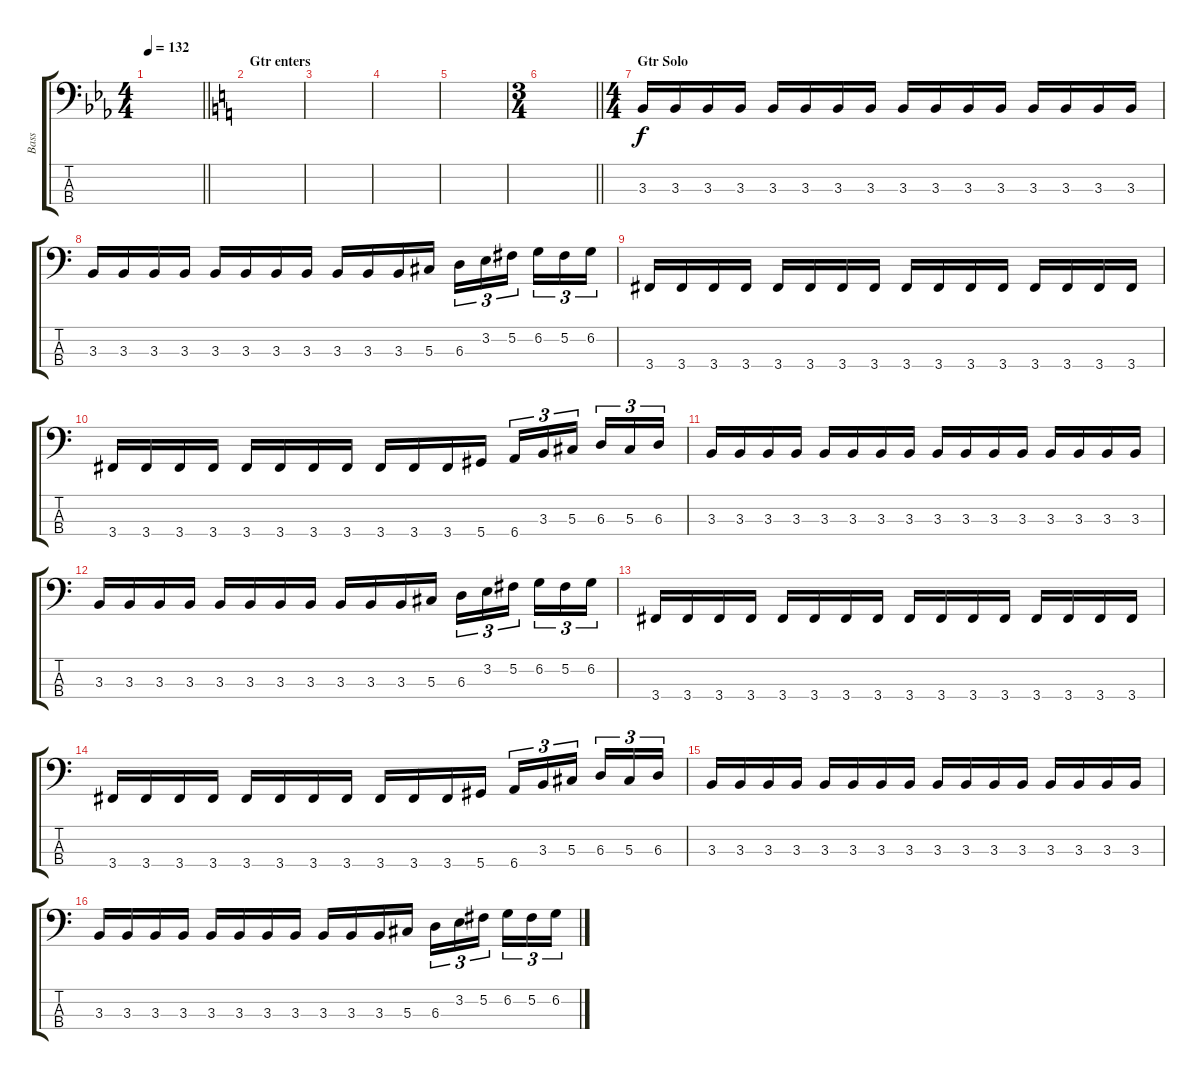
\track ("Bass" "Bass") {instrument electricbasspick}
\staff {score tabs}
\tuning (Gb2 Db2 Ab1 Eb1) {hide}
\ts (4 4)
\tempo 132
\clef f4
\barLineRight lightlight
\ks eb
|
\section ("" "Gtr enters")
\ks c
|
|
|
|
\ts (3 4)
\barLineRight lightlight
|
\ts (4 4)
\section ("" "Gtr Solo")
3.3.16 3.3.16 3.3.16 3.3.16 3.3.16 3.3.16 3.3.16 3.3.16 3.3.16 3.3.16 3.3.16 3.3.16 3.3.16 3.3.16 3.3.16 3.3.16 |
3.3.16 3.3.16 3.3.16 3.3.16 3.3.16 3.3.16 3.3.16 3.3.16 3.3.16 3.3.16 3.3.16 5.3.16 6.3.16{tu (3 2)} 3.2.16{tu (3 2)} 5.2.16{tu (3 2)} 6.2.16{tu (3 2)} 5.2.16{tu (3 2)} 6.2.16{tu (3 2)} |
3.4.16 3.4.16 3.4.16 3.4.16 3.4.16 3.4.16 3.4.16 3.4.16 3.4.16 3.4.16 3.4.16 3.4.16 3.4.16 3.4.16 3.4.16 3.4.16 |
3.4.16 3.4.16 3.4.16 3.4.16 3.4.16 3.4.16 3.4.16 3.4.16 3.4.16 3.4.16 3.4.16 5.4.16 6.4.16{tu (3 2)} 3.3.16{tu (3 2)} 5.3.16{tu (3 2)} 6.3.16{tu (3 2)} 5.3.16{tu (3 2)} 6.3.16{tu (3 2)} |
3.3.16 3.3.16 3.3.16 3.3.16 3.3.16 3.3.16 3.3.16 3.3.16 3.3.16 3.3.16 3.3.16 3.3.16 3.3.16 3.3.16 3.3.16 3.3.16 |
3.3.16 3.3.16 3.3.16 3.3.16 3.3.16 3.3.16 3.3.16 3.3.16 3.3.16 3.3.16 3.3.16 5.3.16 6.3.16{tu (3 2)} 3.2.16{tu (3 2)} 5.2.16{tu (3 2)} 6.2.16{tu (3 2)} 5.2.16{tu (3 2)} 6.2.16{tu (3 2)} |
3.4.16 3.4.16 3.4.16 3.4.16 3.4.16 3.4.16 3.4.16 3.4.16 3.4.16 3.4.16 3.4.16 3.4.16 3.4.16 3.4.16 3.4.16 3.4.16 |
3.4.16 3.4.16 3.4.16 3.4.16 3.4.16 3.4.16 3.4.16 3.4.16 3.4.16 3.4.16 3.4.16 5.4.16 6.4.16{tu (3 2)} 3.3.16{tu (3 2)} 5.3.16{tu (3 2)} 6.3.16{tu (3 2)} 5.3.16{tu (3 2)} 6.3.16{tu (3 2)} |
3.3.16 3.3.16 3.3.16 3.3.16 3.3.16 3.3.16 3.3.16 3.3.16 3.3.16 3.3.16 3.3.16 3.3.16 3.3.16 3.3.16 3.3.16 3.3.16 |
3.3.16 3.3.16 3.3.16 3.3.16 3.3.16 3.3.16 3.3.16 3.3.16 3.3.16 3.3.16 3.3.16 5.3.16 6.3.16{tu (3 2)} 3.2.16{tu (3 2)} 5.2.16{tu (3 2)} 6.2.16{tu (3 2)} 5.2.16{tu (3 2)} 6.2.16{tu (3 2)}
